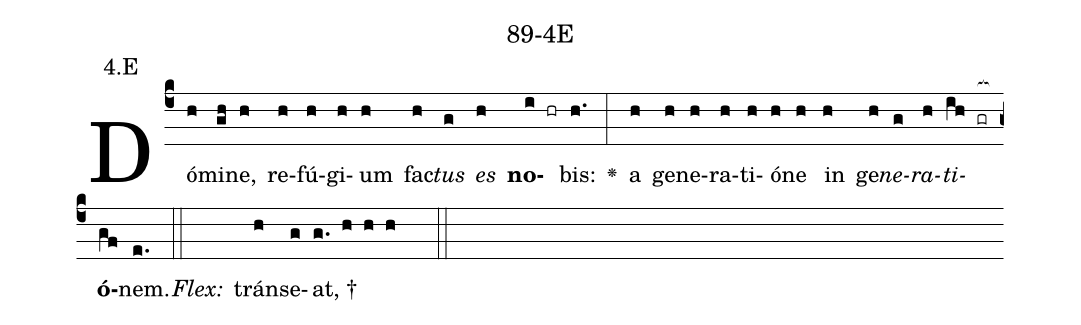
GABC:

name: 89-4E;
annotation: 4.E;
%%
(c4)Dó(h)mi(gh)ne,(h) re(h)fú(h)gi(h)um(h) fac(h)<i>tus</i>(g) <i>es</i>(h) <b>no</b>(i hr)bis:(h.) <v>\greheightstar</v>(:) a(h) ge(h)ne(h)ra(h)ti(h)ó(h)ne(h) in(h) ge(h)<i>ne</i>(g)<i>ra</i>(h)<i>ti</i>(ih gr[ocb:1{])<b>ó</b>(gf[ocb:0}])nem.(e.) (::)
<i>Flex:</i>()  tráns(h)e(g)at, †(g. h h h  ::)

%E(h) u(g) o(h) u(ih) a(gf) e.(e.) (::)
